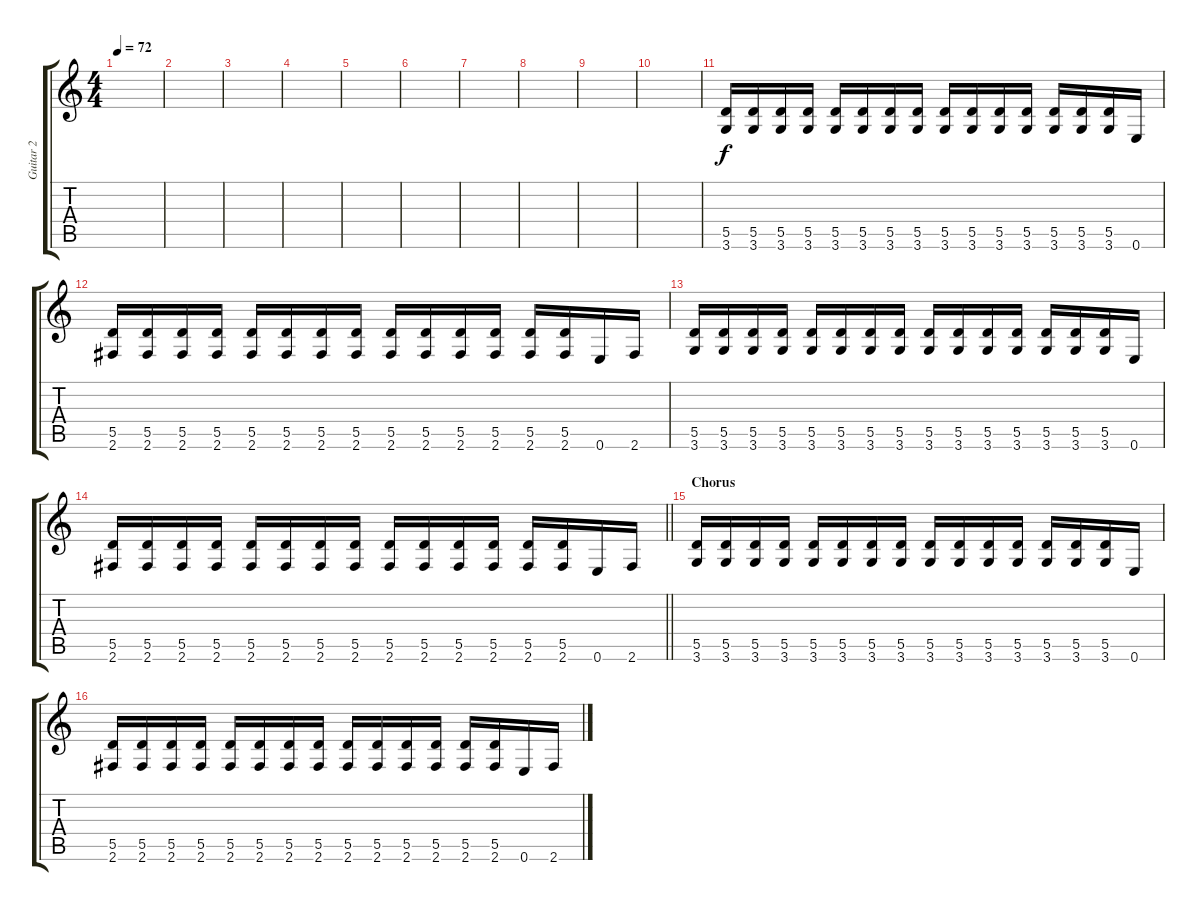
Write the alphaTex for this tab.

\track ("Guitar 2" "Guitar 2") {instrument overdrivenguitar}
\staff {score tabs}
\tuning (E4 B3 G3 D3 A2 E2) {hide}
\ts (4 4)
\tempo 72
\clef g2
\ks c
|
|
|
|
|
|
|
|
|
|
(5.5 3.6).16{volume 13} (5.5 3.6).16 (5.5 3.6).16 (5.5 3.6).16 (5.5 3.6).16 (5.5 3.6).16 (5.5 3.6).16 (5.5 3.6).16 (5.5 3.6).16 (5.5 3.6).16 (5.5 3.6).16 (5.5 3.6).16 (5.5 3.6).16 (5.5 3.6).16 (5.5 3.6).16 0.6.16 |
(5.5 2.6).16 (5.5 2.6).16 (5.5 2.6).16 (5.5 2.6).16 (5.5 2.6).16 (5.5 2.6).16 (5.5 2.6).16 (5.5 2.6).16 (5.5 2.6).16 (5.5 2.6).16 (5.5 2.6).16 (5.5 2.6).16 (5.5 2.6).16 (5.5 2.6).16 0.6.16 2.6.16 |
(5.5 3.6).16 (5.5 3.6).16 (5.5 3.6).16 (5.5 3.6).16 (5.5 3.6).16 (5.5 3.6).16 (5.5 3.6).16 (5.5 3.6).16 (5.5 3.6).16 (5.5 3.6).16 (5.5 3.6).16 (5.5 3.6).16 (5.5 3.6).16 (5.5 3.6).16 (5.5 3.6).16 0.6.16 |
\barLineRight lightlight
(5.5 2.6).16 (5.5 2.6).16 (5.5 2.6).16 (5.5 2.6).16 (5.5 2.6).16 (5.5 2.6).16 (5.5 2.6).16 (5.5 2.6).16 (5.5 2.6).16 (5.5 2.6).16 (5.5 2.6).16 (5.5 2.6).16 (5.5 2.6).16 (5.5 2.6).16 0.6.16 2.6.16 |
\section ("" "Chorus")
(5.5 3.6).16 (5.5 3.6).16 (5.5 3.6).16 (5.5 3.6).16 (5.5 3.6).16 (5.5 3.6).16 (5.5 3.6).16 (5.5 3.6).16 (5.5 3.6).16 (5.5 3.6).16 (5.5 3.6).16 (5.5 3.6).16 (5.5 3.6).16 (5.5 3.6).16 (5.5 3.6).16 0.6.16 |
(5.5 2.6).16 (5.5 2.6).16 (5.5 2.6).16 (5.5 2.6).16 (5.5 2.6).16 (5.5 2.6).16 (5.5 2.6).16 (5.5 2.6).16 (5.5 2.6).16 (5.5 2.6).16 (5.5 2.6).16 (5.5 2.6).16 (5.5 2.6).16 (5.5 2.6).16 0.6.16 2.6.16
